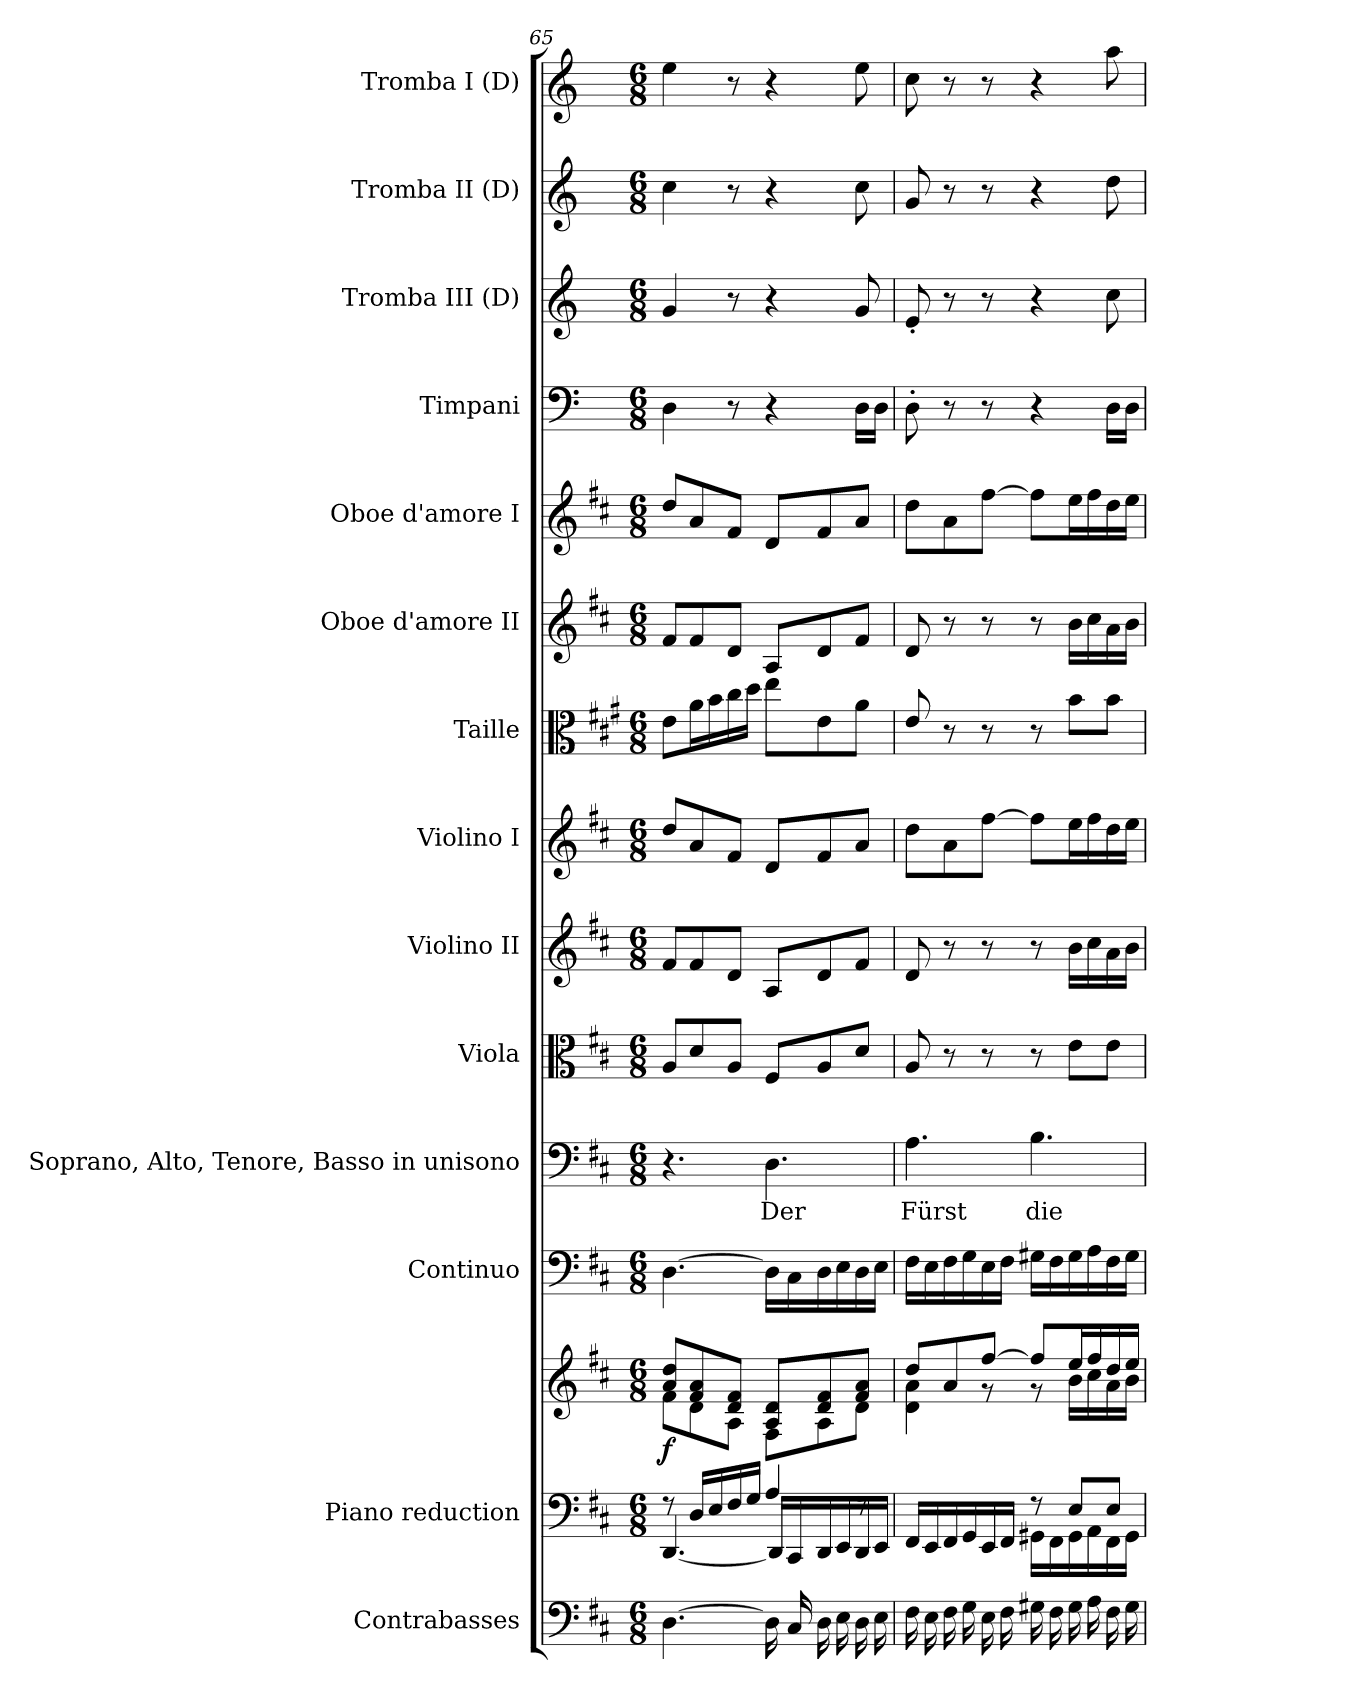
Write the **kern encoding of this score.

**kern	**kern	**kern	**dynam	**kern	**kern	**text	**kern	**kern	**kern	**kern	**kern	**kern	**kern	**kern	**kern	**kern
*part14	*part13	*part13	*part13	*part12	*part11	*part11	*part10	*part9	*part8	*part7	*part6	*part5	*part4	*part3	*part2	*part1
*staff15	*staff14	*staff13	*staff13/14	*staff12	*staff11	*staff11	*staff10	*staff9	*staff8	*staff7	*staff6	*staff5	*staff4	*staff3	*staff2	*staff1
*I"Contrabasses	*I"Piano reduction	*	*	*I"Continuo	*I"Soprano, Alto, Tenore, Basso in unisono	*	*I"Viola	*I"Violino II	*I"Violino I	*I"Taille	*I"Oboe d'amore II	*I"Oboe d'amore I	*I"Timpani	*I"Tromba III (D)	*I"Tromba II (D)	*I"Tromba I (D)
*I'Cbs.	*I'Pno	*	*	*	*	*	*	*	*	*	*I'Ob	*I'Ob	*I'Timp	*	*	*
*clefF4	*clefF4	*clefG2	*	*clefF4	*clefF4	*	*clefC3	*clefG2	*clefG2	*clefC3	*clefG2	*clefG2	*clefF4	*clefG2	*clefG2	*clefG2
*ITrd7c12	*	*	*	*	*	*	*	*	*	*ITrd4c7	*	*	*	*ITrd-1c-2	*ITrd-1c-2	*ITrd-1c-2
*k[f#c#]	*k[f#c#]	*k[f#c#]	*	*k[f#c#]	*k[f#c#]	*	*k[f#c#]	*k[f#c#]	*k[f#c#]	*k[f#c#]	*k[f#c#]	*k[f#c#]	*k[]	*k[f#c#]	*k[f#c#]	*k[f#c#]
*M6/8	*M6/8	*M6/8	*	*M6/8	*M6/8	*	*M6/8	*M6/8	*M6/8	*M6/8	*M6/8	*M6/8	*M6/8	*M6/8	*M6/8	*M6/8
=65	=65	=65	=65	=65	=65	=65	=65	=65	=65	=65	=65	=65	=65	=65	=65	=65
*	*^	*^	*	*	*	*	*	*	*	*	*	*	*	*	*	*
!	!	!	!	!	!LO:DY:b	!	!	!	!	!	!	!	!	!	!	!	!	!
[4.DD	8r	[<4.DD/	8a/ 8dd/L	8f#\L	f	[4.D\	4.r	.	8A/L	8f#/L	8dd/L	8A\L	8f#/L	8dd/L	4D\	4a/	4dd\	4ff#\
.	16D/LL	.	8f#/ 8a/	8d\	.	.	.	.	8d/	8f#/	8a/	16d\L	8f#/	8a/	.	.	.	.
.	16E/	.	.	.	.	.	.	.	.	.	.	16e\	.	.	.	.	.	.
.	16F#/	.	8d/ 8f#/J	8A\J	.	.	.	.	8A/J	8d/J	8f#/J	16f#\	8d/J	8f#/J	8r	8r	8r	8r
.	16G/JJ	.	.	.	.	.	.	.	.	.	.	16g\JJ	.	.	.	.	.	.
!	!	!	!	!	!	!	!	!LO:LY:b	!	!	!	!	!	!	!	!	!	!
16DD]	4A/	16DD/LL]	8A/ 8d/L	8F#\L	.	16D\LL]	4.D\	Der	8F#/L	8A/L	8d/L	8a\L	8A/L	8d/L	4r	4r	4r	4r
16CC#	.	16CC#/	.	.	.	16C#\	.	.	.	.	.	.	.	.	.	.	.	.
16DD	.	16DD/	8d/ 8f#/	8A\	.	16D\	.	.	8A/	8d/	8f#/	8A\	8d/	8f#/	.	.	.	.
16EE	.	16EE/	.	.	.	16E\	.	.	.	.	.	.	.	.	.	.	.	.
16DD	8r	16DD/	8f#/ 8a/J	8d\J	.	16D\	.	.	8d/J	8f#/J	8a/J	8d\J	8f#/J	8a/J	16D\LL	8a/	8dd\	8ff#\
16EE	.	16EE/JJ	.	.	.	16E\JJ	.	.	.	.	.	.	.	.	16D\JJ	.	.	.
=66	=66	=66	=66	=66	=66	=66	=66	=66	=66	=66	=66	=66	=66	=66	=66	=66	=66	=66
!	!	!	!	!	!	!	!	!LO:LY:b	!	!	!	!	!	!	!	!	!	!
16FF#	16FF#/LL	4.ryy	8dd/L	4d\ 4a\	.	16F#\LL	4.A\	Fürst	8A/	8d/	8dd\L	8A/	8d/	8dd\L	8D'\	8f#'/	8a/	8dd\
16EE	16EE/	.	.	.	.	16E\	.	.	.	.	.	.	.	.	.	.	.	.
16FF#	16FF#/	.	8a/	.	.	16F#\	.	.	8r	8r	8a\	8r	8r	8a\	8r	8r	8r	8r
16GG	16GG/	.	.	.	.	16G\	.	.	.	.	.	.	.	.	.	.	.	.
16EE	16EE/	.	[8ff#/J	8r	.	16E\	.	.	8r	8r	[8ff#\J	8r	8r	[8ff#\J	8r	8r	8r	8r
16FF#	16FF#/JJ	.	.	.	.	16F#\JJ	.	.	.	.	.	.	.	.	.	.	.	.
!	!	!	!	!	!	!	!	!LO:LY:b	!	!	!	!	!	!	!	!	!	!
16GG#X	8r	16GG#X\LL	8ff#/L]	8r	.	16G#X\LL	4.B\	die-	8r	8r	8ff#\L]	8r	8r	8ff#\L]	4r	4r	4r	4r
16FF#	.	16FF#\	.	.	.	16F#\	.	.	.	.	.	.	.	.	.	.	.	.
16GG#	8E/L	16GG#\	16ee/L	16b\LL	.	16G#\	.	.	8e\L	16b\LL	16ee\L	8e\L	16b\LL	16ee\L	.	.	.	.
16AA	.	16AA\	16ff#/	16cc#\	.	16A\	.	.	.	16cc#\	16ff#\	.	16cc#\	16ff#\	.	.	.	.
16FF#	8E/J	16FF#\	16dd/	16a\	.	16F#\	.	.	8e\J	16a\	16dd\	8e\J	16a\	16dd\	16D\LL	8dd\	8ee\	8bb\
16GG#	.	16GG#\JJ	16ee/JJ	16b\JJ	.	16G#\JJ	.	.	.	16b\JJ	16ee\JJ	.	16b\JJ	16ee\JJ	16D\JJ	.	.	.
*	*v	*v	*	*	*	*	*	*	*	*	*	*	*	*	*	*	*	*
*	*	*v	*v	*	*	*	*	*	*	*	*	*	*	*	*	*	*
=	=	=	=	=	=	=	=	=	=	=	=	=	=	=	=	=
*-	*-	*-	*-	*-	*-	*-	*-	*-	*-	*-	*-	*-	*-	*-	*-	*-
